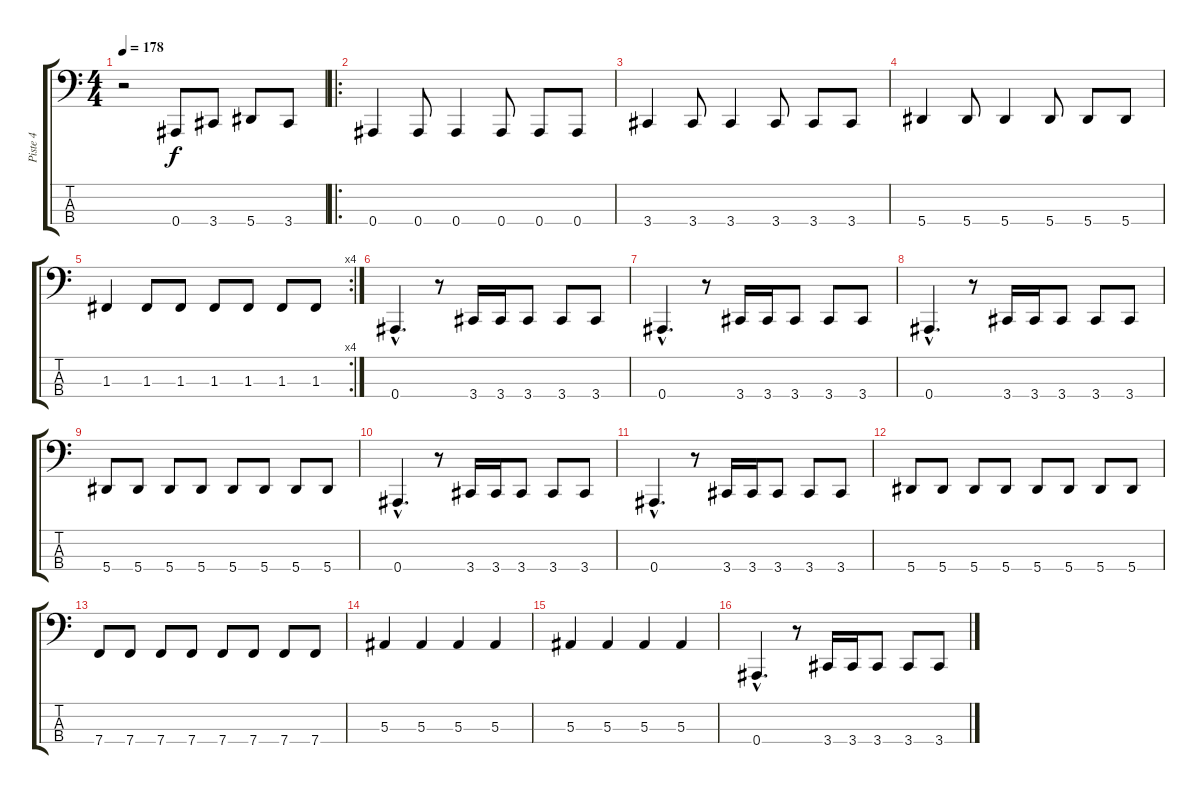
\track ("Piste 4" "Piste 4") {instrument electricbassfinger}
\staff {score tabs}
\tuning (Eb2 Bb1 F1 Bb0) {hide}
\ts (4 4)
\tempo 178
\clef f4
\ks c
r.2{dy f instrument electricbassfinger} 0.4.8 3.4.8 5.4.8 3.4.8 |
\ro
0.4.4 0.4.8 0.4.4 0.4.8 0.4.8 0.4.8 |
3.4.4 3.4.8 3.4.4 3.4.8 3.4.8 3.4.8 |
5.4.4 5.4.8 5.4.4 5.4.8 5.4.8 5.4.8 |
\rc 4
1.3.4 1.3.8 1.3.8 1.3.8 1.3.8 1.3.8 1.3.8 |
0.4{hac}.4{d} r.8 3.4.16 3.4.16 3.4.8 3.4.8 3.4.8 |
0.4{hac}.4{d} r.8 3.4.16 3.4.16 3.4.8 3.4.8 3.4.8 |
0.4{hac}.4{d} r.8 3.4.16 3.4.16 3.4.8 3.4.8 3.4.8 |
5.4.8 5.4.8 5.4.8 5.4.8 5.4.8 5.4.8 5.4.8 5.4.8 |
0.4{hac}.4{d} r.8 3.4.16 3.4.16 3.4.8 3.4.8 3.4.8 |
0.4{hac}.4{d} r.8 3.4.16 3.4.16 3.4.8 3.4.8 3.4.8 |
5.4.8 5.4.8 5.4.8 5.4.8 5.4.8 5.4.8 5.4.8 5.4.8 |
7.4.8 7.4.8 7.4.8 7.4.8 7.4.8 7.4.8 7.4.8 7.4.8 |
5.3.4 5.3.4 5.3.4 5.3.4 |
5.3.4 5.3.4 5.3.4 5.3.4 |
0.4{hac}.4{d} r.8 3.4.16 3.4.16 3.4.8 3.4.8 3.4.8
